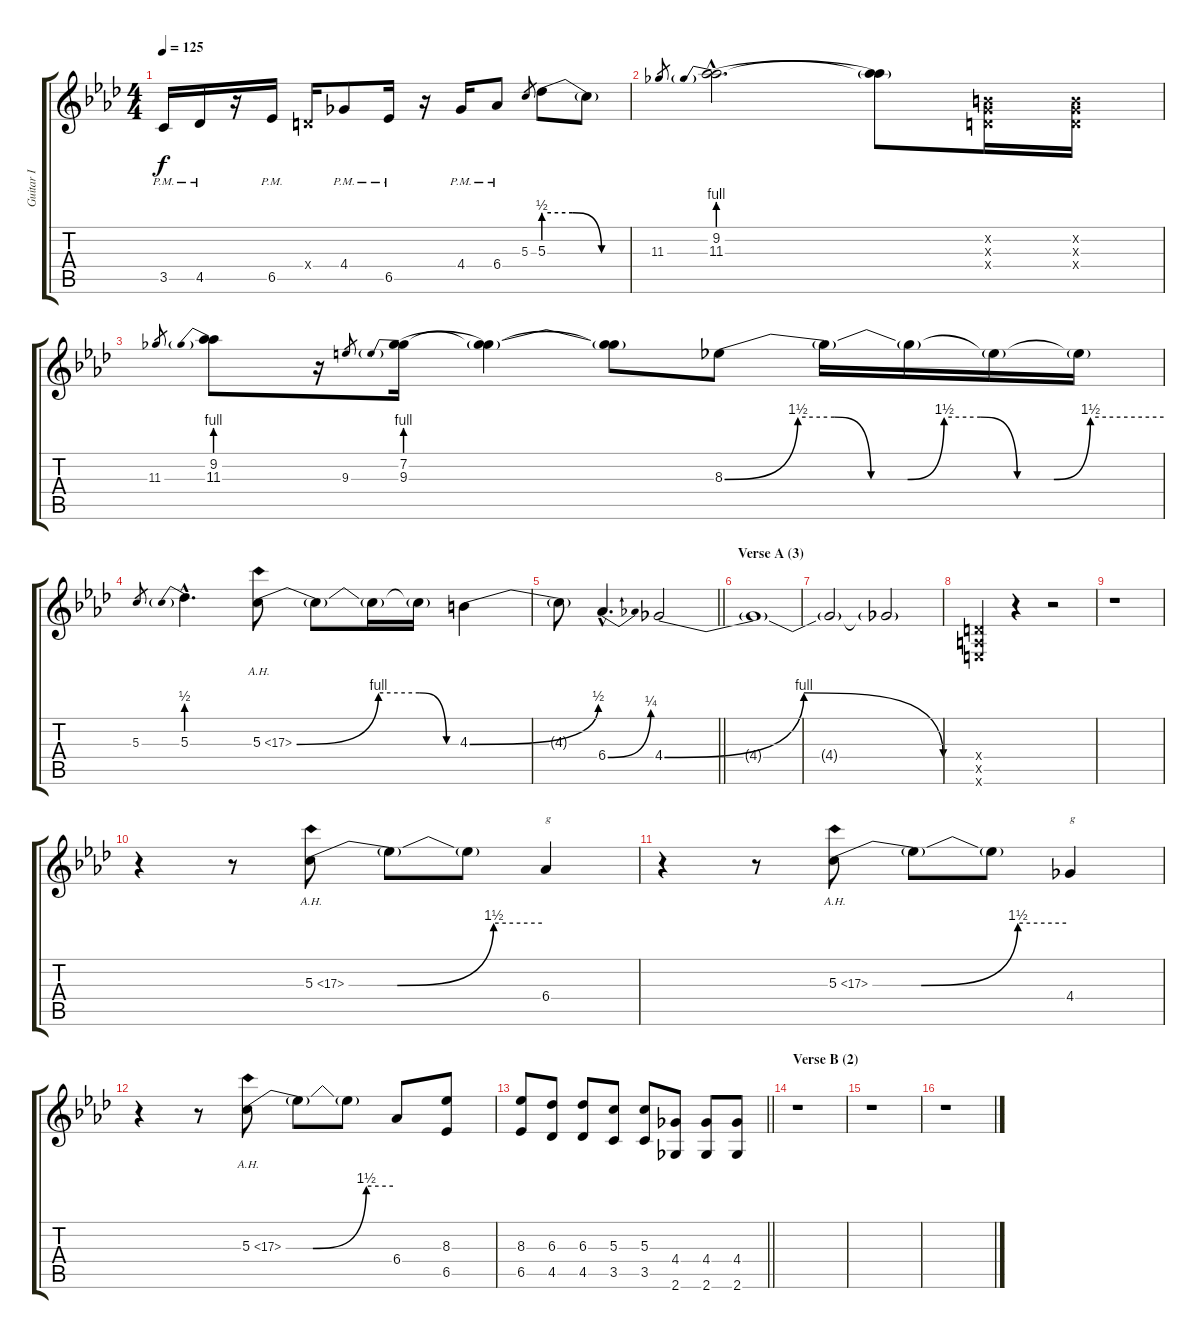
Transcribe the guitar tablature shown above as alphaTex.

\track ("Guitar I" "Guitar I") {instrument distortionguitar}
\staff {score tabs}
\tuning (E4 B3 G3 D3 A2 E2) {hide}
\ts (4 4)
\tempo 125
\clef g2
\ks ab
3.5{pm}.16{dy f} 4.5{pm}.16 r.16 6.5{pm}.16 0.4{x}.16 4.4{pm}.8 6.5{pm}.16 r.16 4.4{pm}.16 6.4{pm}.8 5.3.8{gr} 5.3{be (custom 0 2 20 2 40 0 60 0)}.8 5.3{t}.8 |
11.3.8{gr} (9.2{hac} 11.3{be (prebend 0 4 60 4) hac}).2{d} (9.2{t} 11.3{t}).8 (0.2{x} 0.3{x} 0.4{x}).16 (0.2{x} 0.3{x} 0.4{x}).16 |
11.3.8{gr} (9.2 11.3{be (prebend 0 4 60 4)}).8 r.16 9.3.8{gr} (7.2 9.3{be (prebend 0 4 60 4)}).16 (7.2{t} 9.3{t}).4 (7.2{t} 9.3{t}).8 8.3{be (custom 0 0 10 6 15 6 20 0 25 0 30 6 35 6 40 0 45 0 50 6 60 6)}.8 8.3{t}.16 8.3{t}.16 8.3{t}.16 8.3{t}.16 |
5.3.8{gr} 5.3{be (prebend 0 2 60 2) hac}.4{d} 5.3{be (custom 0 0 30 4 45 4 55 0 60 0) ah 12}.8 5.3{t}.8 5.3{t}.16 5.3{t}.16 4.3{be (bend 0 0 60 2)}.4 |
\barLineRight lightlight
4.3{t}.8 6.4{be (bend 0 0 60 1) hac}.4{d} 4.4{be (bendrelease 0 0 15 4 45 4 60 0)}.2 |
\section ("" "Verse A (3)")
4.4{t}.1 |
4.4{t}.2 4.4{t}.2 |
(0.4{x} 0.5{x} 0.6{x}).4 r.4 r.2 |
r.1 |
r.4 r.8 5.3{be (custom 0 0 15 0 45 6 60 6) ah 12}.8 5.3{t}.8 5.3{t}.8 6.4.4{txt "g"} |
r.4 r.8 5.3{be (custom 0 0 15 0 45 6 60 6) ah 12}.8 5.3{t}.8 5.3{t}.8 4.4.4{txt "g"} |
r.4 r.8 5.3{be (custom 0 0 15 0 45 6 60 6) ah 12}.8 5.3{t}.8 5.3{t}.8 6.4.8 (8.3 6.5).8 |
\barLineRight lightlight
(8.3 6.5).8 (6.3 4.5).8 (6.3 4.5).8 (5.3 3.5).8 (5.3 3.5).8 (4.4 2.6).8 (4.4 2.6).8 (4.4 2.6).8 |
\section ("" "Verse B (2)")
r.1 |
r.1 |
r.1
